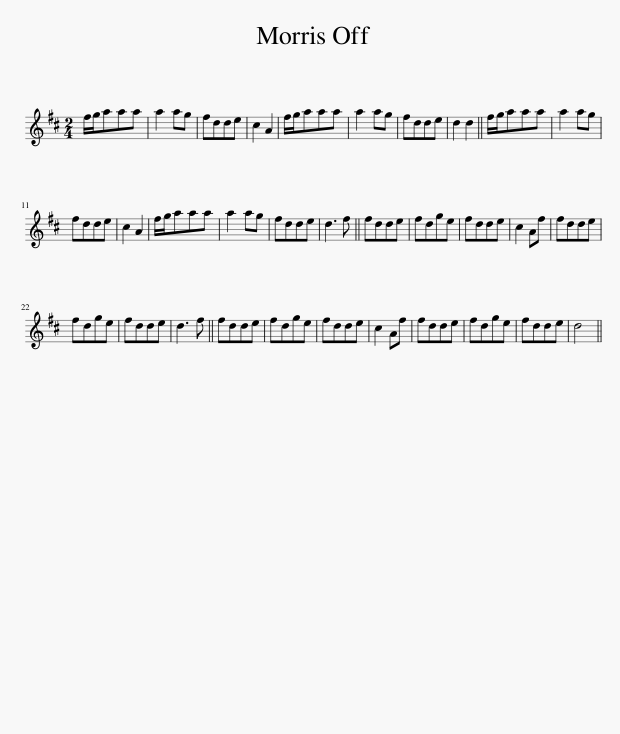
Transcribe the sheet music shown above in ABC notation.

X:1
L:1/8
M:2/4
I:linebreak $
K:D
V:1 treble
V:1
 f/g/aaa | a2 ag | fdde | c2 A2 | f/g/aaa | %5
 a2 ag | fdde | d2 d2 || f/g/aaa | a2 ag |$ %10
 fdde | c2 A2 | f/g/aaa | a2 ag | fdde | %15
 d3 f || fdde | fdge | fdde | c2 Af | %20
 fdde |$ fdge | fdde | d3 f || fdde | %25
 fdge | fdde | c2 Af | fdde | fdge | %30
 fdde | d4 || %32
